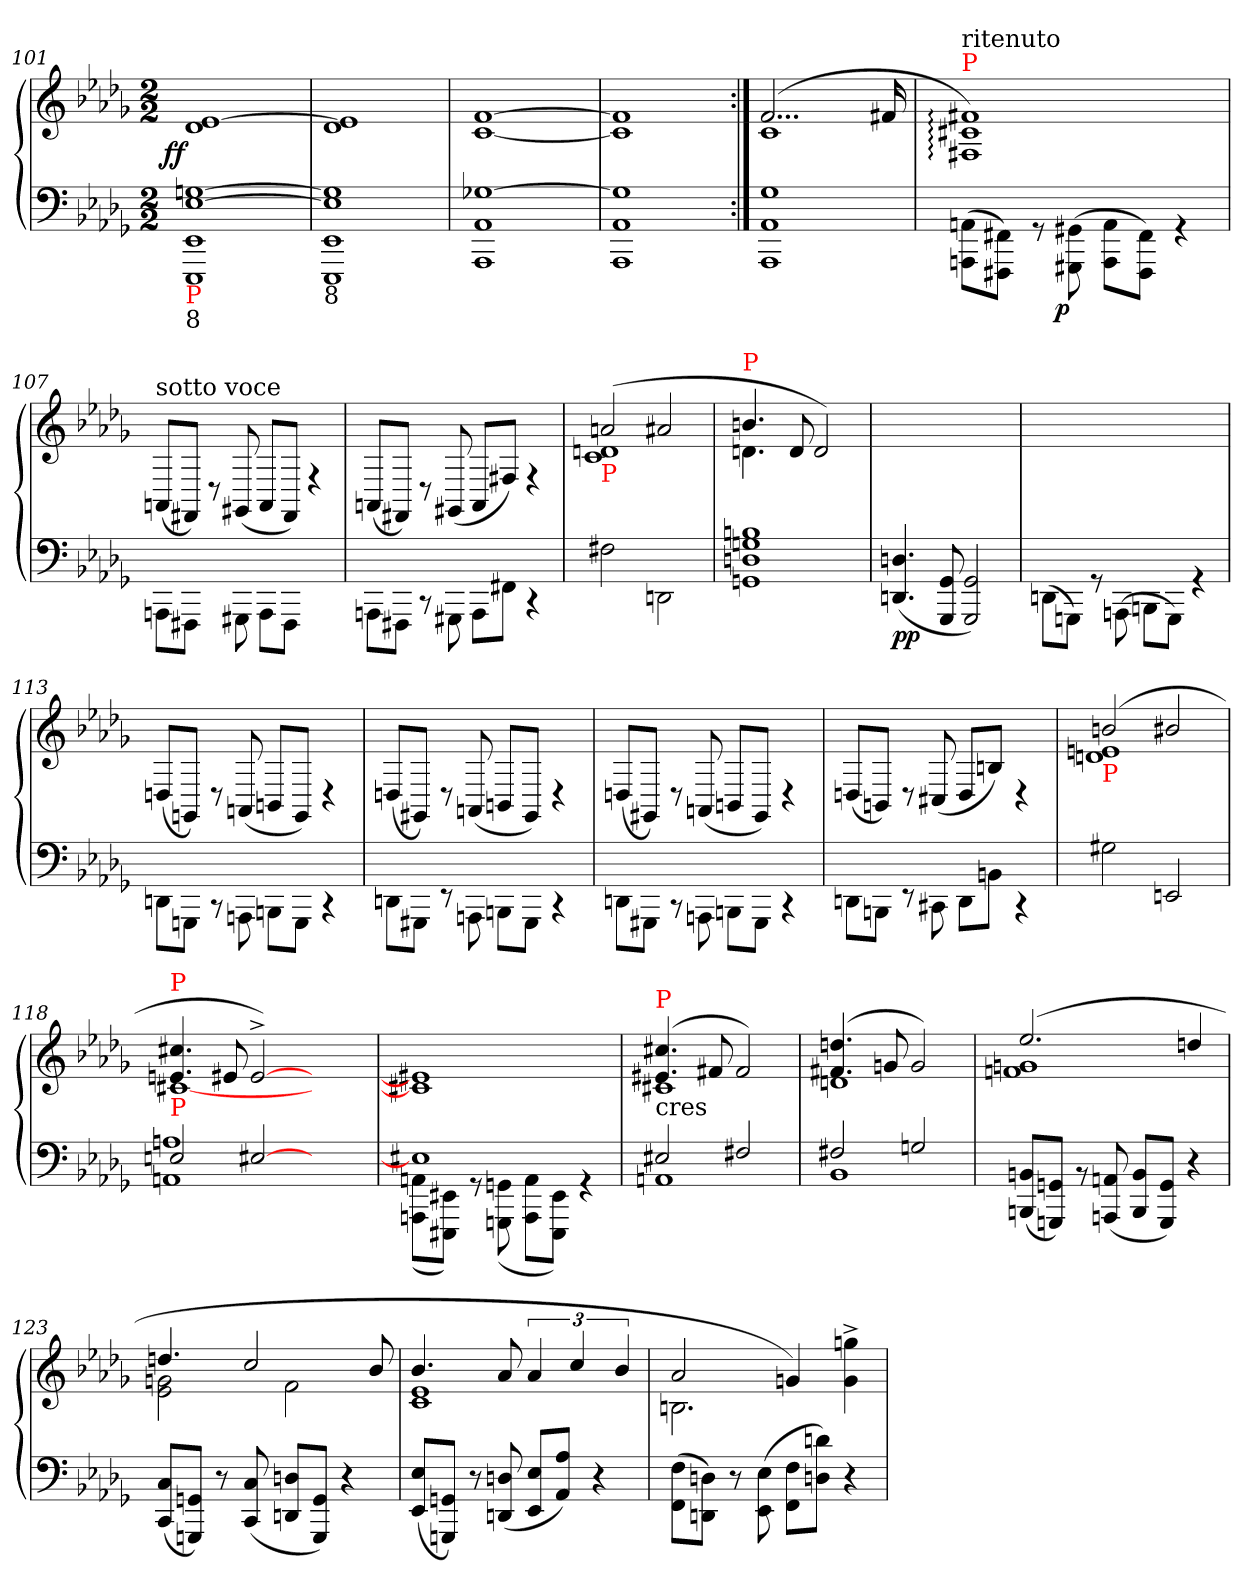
**kern	**kern	**dynam
*part1	*part1	*part1
*staff2	*staff1	*staff1/2
*clefF4	*clefG2	*
*k[b-e-a-d-g-]	*k[b-e-a-d-g-]	*
*b-:	*b-:	*
*M2/2	*M2/2	*
=101	=101	=101
!LO:TX:b:color=red:t=P	!	!
!LO:TX:b:t=8	!	!
!	!	!LO:DY:rj
[1Gn [1E- 1EE- 1EEE-	[1e- 1d-	ff
=102	=102	=102
!LO:TX:b:t=8	!	!
1G] 1E-] 1EE- 1EEE-	1e-] 1d-	.
=103	=103	=103
[1G-X 1AA- 1AAA-	[1f [1c	.
=104	=104	=104
1G-] 1AA- 1AAA-	1f] 1c]	.
=105:|!	=105:|!	=105:|!
*	*^	*
1G- 1AA- 1AAA-	(>2...f	1c	.
.	16f#X	.	.
*	*v	*v	*
=106	=106	=106
!	!LO:TX:a:color=red:t=P	!
!	!LO:TX:a:t=ritenuto	!
(>8AAn\ 8AAAn\L	1f#X:\ 1c#X:\ 1F#X:\)	.
8FF#X 8FFF#XJ)	.	.
8rGG	.	.
!	!	!LO:DY:b=2:rj
(>8GG#X\ 8GGG#X\	.	p
8AA\ 8AAA\L	.	.
8FF# 8FFF#J)	.	.
4rGG	.	.
=107	=107	=107
!	!LO:TX:a:t=sotto voce	!
8AAAn\L	(>8AAn/L	.
8FFF#XJ	8FF#XJ)	.
8ryy	8rD	.
8GGG#X\	(>8GG#X/	.
8AAA\L	8AA/L	.
8FFF#\J	8FF#/J)	.
4ryy	4rF	.
=108	=108	=108
8AAAn\L	(>8AAn/L	.
8FFF#XJ	8FF#XJ)	.
8rCC	8rD	.
8GGG#X\	(>8GG#X/	.
8AAA\L	8AA/L	.
8FF#J	8F#J)	.
4rCC	4rF	.
=109	=109	=109
*	*^	*
!	!LO:TX:b:color=red:t=P	!	!
2F#X\	(>2an/	1d 1c	.
2DDn\	2a#X/	.	.
=110	=110	=110	=110
!	!LO:TX:a:color=red:t=P	!	!
1Gn\ 1Dn\ 1GGn\ 1Bn\	4.bn	4.dn	.
.	8d/	8ryy	.
.	2d/)	2ryy	.
=111	=111	=111	=111
!	!	!	!LO:DY:b=2
*	*v	*v	*
(<4.Dn/ 4.DDn/	1ryy	pp
8GG-/ 8GGG-/	.	.
2GG- 2GGG-)	.	.
=112	=112	=112
(>8DDn\L	1ryy	.
8GGGnJ)	.	.
8rGG	.	.
(>8AAAn\	.	.
8BBBn\L	.	.
8GGGJ)	.	.
4rGG	.	.
=113	=113	=113
8DDn\L	(>8Dn/L	.
8GGGn\J	8GGn/J)	.
8rCC	8rD	.
8AAAn\	(>8AAn/	.
8BBBn\L	8BBn/L	.
8GGG\J	8GG/J)	.
4rCC	4rD	.
=114	=114	=114
8DDn\L	(>8Dn/L	.
8GGG#X\J	8GG#X/J)	.
8rEE	8rD	.
8AAAn\	(>8AAn/	.
8BBBn\L	8BBn/L	.
8GGG#J	8GG#J)	.
4rCC	4rD	.
=115	=115	=115
8DDn\L	(>8Dn/L	.
8GGG#X\J	8GG#X/J)	.
8rCC	8rD	.
8AAAn\	(>8AAn/	.
8BBBn\L	8BBn/L	.
8GGG#J	8GG#J)	.
4rCC	4rD	.
=116	=116	=116
8DDn\L	(>8Dn/L	.
8BBBn\J	8BBn/J)	.
8rEE	8rD	.
8CC#X\	(>8C#X/	.
8DD\L	8D/L	.
8BBJ	8BJ)	.
4rCC	4rD	.
=117	=117	=117
*	*^	*
!	!LO:TX:b:color=red:t=P	!	!
2G#X\	(>2bn	1en 1dn	.
2EEn/	2b#X	.	.
=118	=118	=118	=118
*^	*	*	*
!	!	!LO:TX:a:color=red:t=P	!	!
!LO:TX:a:color=red:t=P	!	!	!	!
2En/	1A 1AAn	4.cc#X/ 4.en/	[1c#X	.
.	.	8e#X/	.	.
[2E#X/	.	[2e#^>/)	.	.
2ryy	2ryy	2ryy	2ryy	.
=119	=119	=119	=119	=119
!	!	!LO:TX:a:color=red:t=P	!	!
*	*	*v	*v	*
1E#X]	(>8AAn\ 8AAAn\L	1e#X] 1c#X]	.
.	8EE#X 8EEE#XJ)	.	.
.	8rGG	.	.
.	(>8GGn\ 8GGGn\	.	.
.	8AA\ 8AAA\L	.	.
.	8EE# 8EEE#J)	.	.
.	4rGG	.	.
=120	=120	=120	=120
*	*	*^	*
!	!	!LO:TX:c:t=cres	!	!
!	!	!LO:TX:a:color=red:t=P	!	!
2E#X/	1AAn	(>4.cc#X/ 4.e#X/	1c#X	.
.	.	8f#X/	.	.
2F#X/	.	2f#/)	.	.
=121	=121	=121	=121	=121
2F#X/	1BB-	(>4.ddn/ 4.f#X/	1dn	.
.	.	8gn/	.	.
2Gn/	.	2g/)	.	.
*v	*v	*	*	*
=122	=122	=122	=122
(<8BBn/ 8BBBn/L	(>2.ee-/	1gn 1fn	.
8GGn 8GGGnJ)	.	.	.
8rBB	.	.	.
(<8AAn/ 8AAAn/	.	.	.
8BB/ 8BBB/L	.	.	.
8GG 8GGGJ)	.	.	.
4r	4ddn/	.	.
=123	=123	=123	=123
(<8C/ 8CC/L	4.ddn/	2gn\ 2e-\	.
8GGn 8GGGnJ)	.	.	.
8r	.	.	.
(<8C/ 8CC/	2cc/	.	.
8Dn/ 8DDn/L	.	2f\	.
8GG 8GGGJ)	.	.	.
4r	.	.	.
.	8b-/	.	.
=124	=124	=124	=124
(<8E-/ 8EE-/L	4.b-/	1e- 1c	.
8GGn 8GGGnJ)	.	.	.
8r	.	.	.
(<8Dn/ 8DDn/	8a-/	.	.
8E-/ 8EE-/L	6a-/	.	.
8A- 8AA-J)	.	.	.
.	6cc/	.	.
4r	.	.	.
.	6b-/	.	.
=125	=125	=125	=125
(>8F\ 8FF\L	2a-/	2.Bn\	.
8Dn 8DDnJ)	.	.	.
8r	.	.	.
(>8E-\ 8EE-\	.	.	.
8F\ 8FF\L	4g/)	.	.
8dn 8DnJ)	.	.	.
4r	4gg^>\ 4g^>\	4ryy	.
*	*v	*v	*
=	=	=
*-	*-	*-
